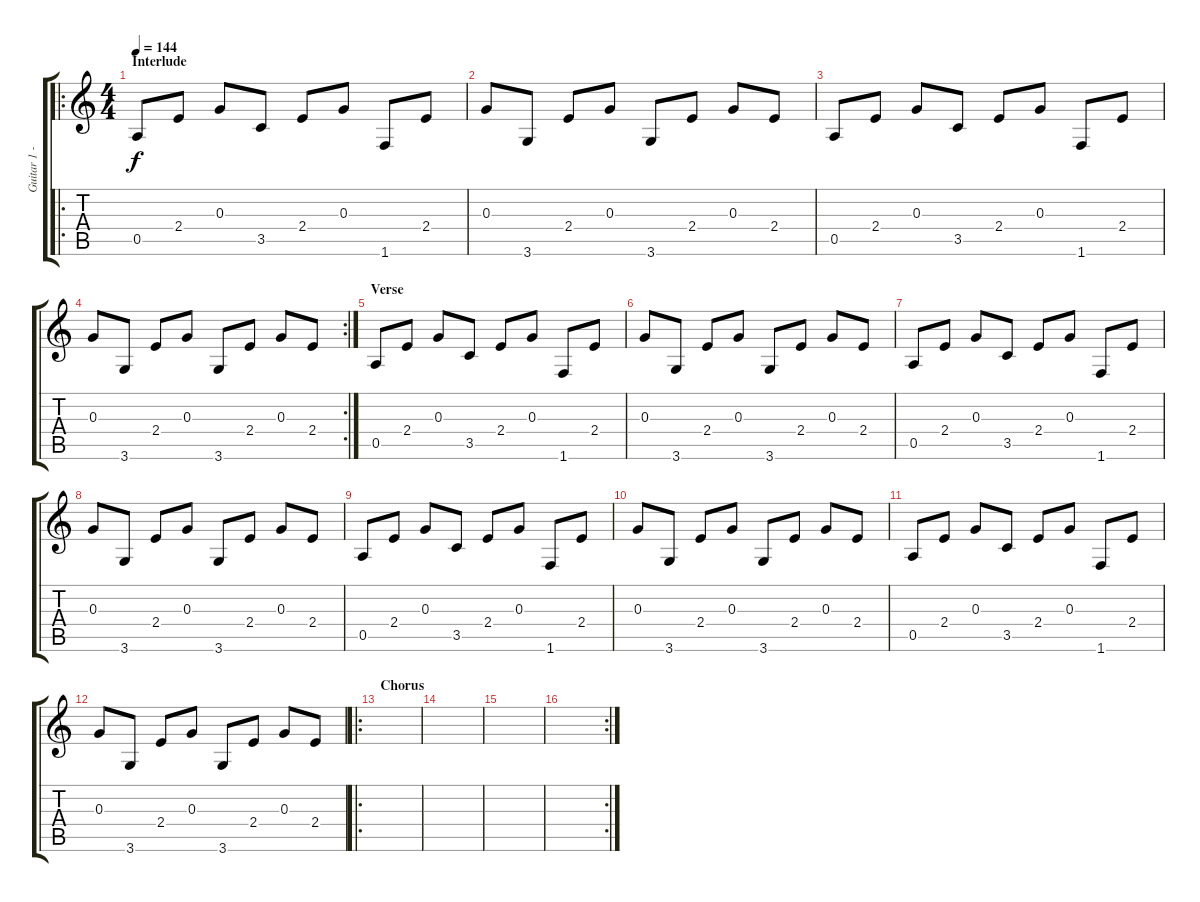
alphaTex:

\track ("Guitar 1 - Clean" "Guitar 1 -") {instrument acousticguitarnylon}
\staff {score tabs}
\tuning (E4 B3 G3 D3 A2 E2) {hide}
\ro
\ts (4 4)
\section ("" "Interlude")
\tempo 144
\clef g2
\ks c
0.5.8{dy f} 2.4.8 0.3.8 3.5.8 2.4.8 0.3.8 1.6.8 2.4.8 |
0.3.8 3.6.8 2.4.8 0.3.8 3.6.8 2.4.8 0.3.8 2.4.8 |
0.5.8 2.4.8 0.3.8 3.5.8 2.4.8 0.3.8 1.6.8 2.4.8 |
\rc 2
0.3.8 3.6.8 2.4.8 0.3.8 3.6.8 2.4.8 0.3.8 2.4.8 |
\section ("" "Verse")
0.5.8 2.4.8 0.3.8 3.5.8 2.4.8 0.3.8 1.6.8 2.4.8 |
0.3.8 3.6.8 2.4.8 0.3.8 3.6.8 2.4.8 0.3.8 2.4.8 |
0.5.8 2.4.8 0.3.8 3.5.8 2.4.8 0.3.8 1.6.8 2.4.8 |
0.3.8 3.6.8 2.4.8 0.3.8 3.6.8 2.4.8 0.3.8 2.4.8 |
0.5.8 2.4.8 0.3.8 3.5.8 2.4.8 0.3.8 1.6.8 2.4.8 |
0.3.8 3.6.8 2.4.8 0.3.8 3.6.8 2.4.8 0.3.8 2.4.8 |
0.5.8 2.4.8 0.3.8 3.5.8 2.4.8 0.3.8 1.6.8 2.4.8 |
0.3.8 3.6.8 2.4.8 0.3.8 3.6.8 2.4.8 0.3.8 2.4.8 |
\ro
\section ("" "Chorus")
|
|
|
\rc 2
